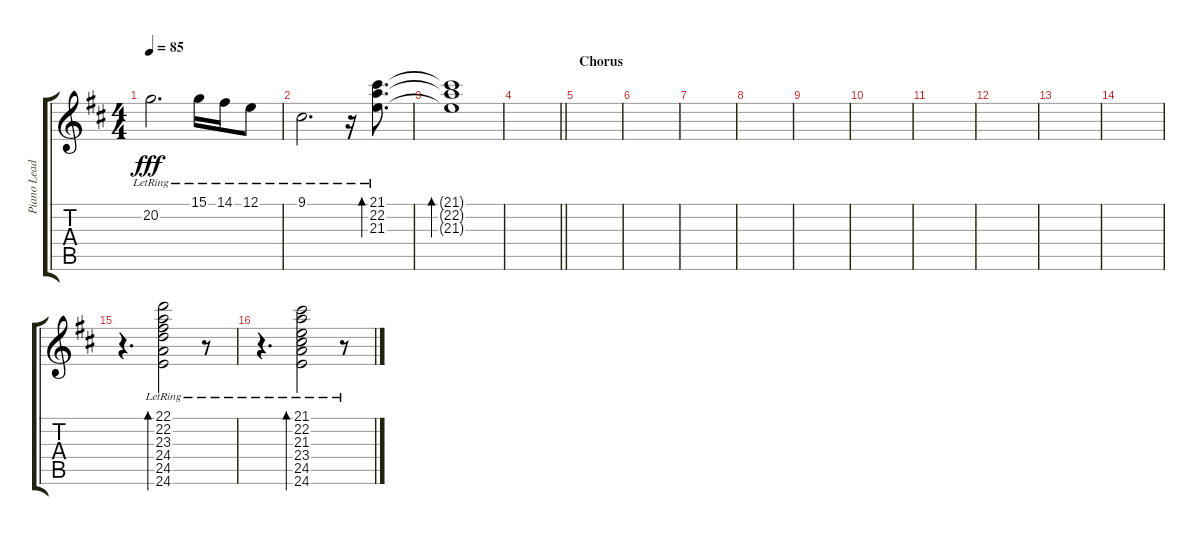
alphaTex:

\track ("Piano Lead " "Piano Lead") {instrument brightacousticpiano}
\staff {score tabs}
\tuning (E4 B3 G3 D3 A2 E2) {hide}
\ts (4 4)
\tempo 85
\clef g2
\ks d
20.2{lr}.2{d dy fff} 15.1{lr}.16 14.1{lr}.16 12.1{lr}.8 |
9.1{lr}.2{d} r.16 (21.1{lr} 22.2{lr} 21.3{lr}).8{d bd 240} |
(21.1{t} 22.2{t} 21.3{t}).1{bd 240} |
\barLineRight lightlight
|
\section ("" "Chorus")
|
|
|
|
|
|
|
|
|
|
r.4{d} (22.1{lr} 22.2{lr} 23.3{lr} 24.4{lr} 24.5{lr} 24.6{lr}).2{bd 480} r.8 |
r.4{d} (21.1{lr} 22.2{lr} 21.3{lr} 23.4{lr} 24.5{lr} 24.6{lr}).2{bd 480} r.8
